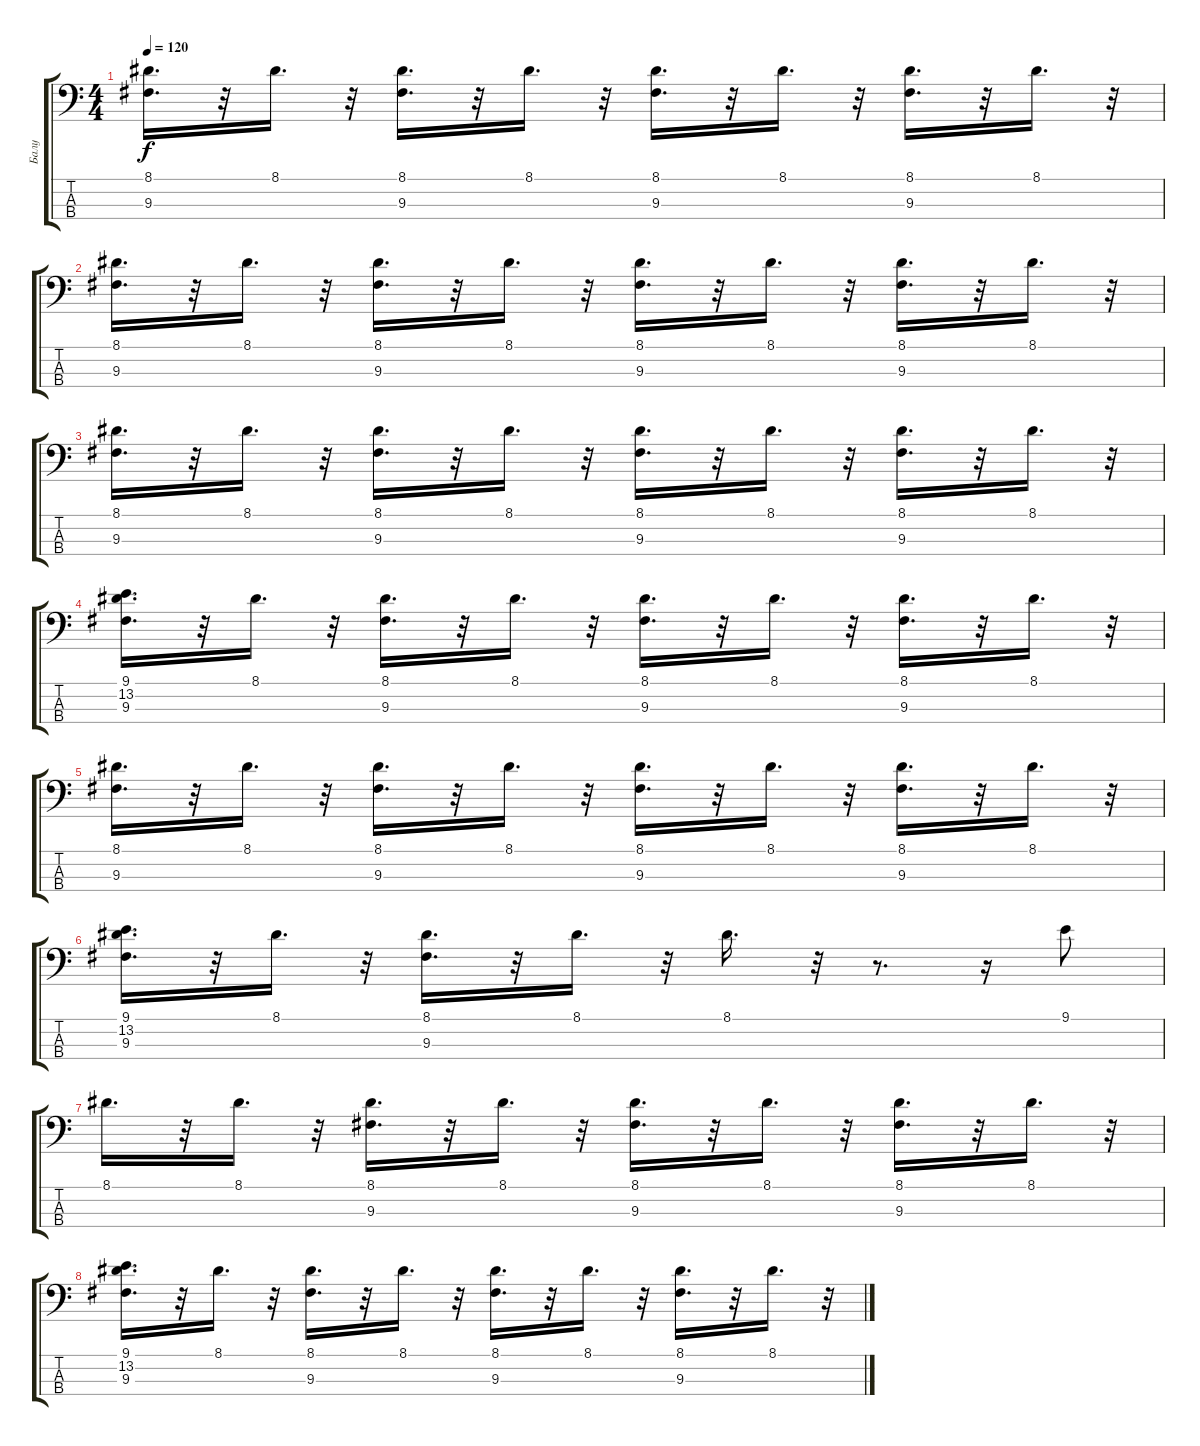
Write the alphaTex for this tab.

\track ("Балу" "Балу") {instrument electricbasspick}
\staff {score tabs}
\tuning (G2 D2 A1 E1) {hide}
\ts (4 4)
\tempo 120
\clef f4
\ks c
(8.1 9.3).16{d dy f} r.32 8.1.16{d} r.32 (8.1 9.3).16{d} r.32 8.1.16{d} r.32 (8.1 9.3).16{d} r.32 8.1.16{d} r.32 (8.1 9.3).16{d} r.32 8.1.16{d} r.32 |
(8.1 9.3).16{d} r.32 8.1.16{d} r.32 (8.1 9.3).16{d} r.32 8.1.16{d} r.32 (8.1 9.3).16{d} r.32 8.1.16{d} r.32 (8.1 9.3).16{d} r.32 8.1.16{d} r.32 |
(8.1 9.3).16{d} r.32 8.1.16{d} r.32 (8.1 9.3).16{d} r.32 8.1.16{d} r.32 (8.1 9.3).16{d} r.32 8.1.16{d} r.32 (8.1 9.3).16{d} r.32 8.1.16{d} r.32 |
(9.1 13.2 9.3).16{d} r.32 8.1.16{d} r.32 (8.1 9.3).16{d} r.32 8.1.16{d} r.32 (8.1 9.3).16{d} r.32 8.1.16{d} r.32 (8.1 9.3).16{d} r.32 8.1.16{d} r.32 |
(8.1 9.3).16{d} r.32 8.1.16{d} r.32 (8.1 9.3).16{d} r.32 8.1.16{d} r.32 (8.1 9.3).16{d} r.32 8.1.16{d} r.32 (8.1 9.3).16{d} r.32 8.1.16{d} r.32 |
(9.1 13.2 9.3).16{d} r.32 8.1.16{d} r.32 (8.1 9.3).16{d} r.32 8.1.16{d} r.32 8.1.16{d} r.32 r.8{d} r.16 9.1.8 |
8.1.16{d} r.32 8.1.16{d} r.32 (8.1 9.3).16{d} r.32 8.1.16{d} r.32 (8.1 9.3).16{d} r.32 8.1.16{d} r.32 (8.1 9.3).16{d} r.32 8.1.16{d} r.32 |
(9.1 13.2 9.3).16{d} r.32 8.1.16{d} r.32 (8.1 9.3).16{d} r.32 8.1.16{d} r.32 (8.1 9.3).16{d} r.32 8.1.16{d} r.32 (8.1 9.3).16{d} r.32 8.1.16{d} r.32
